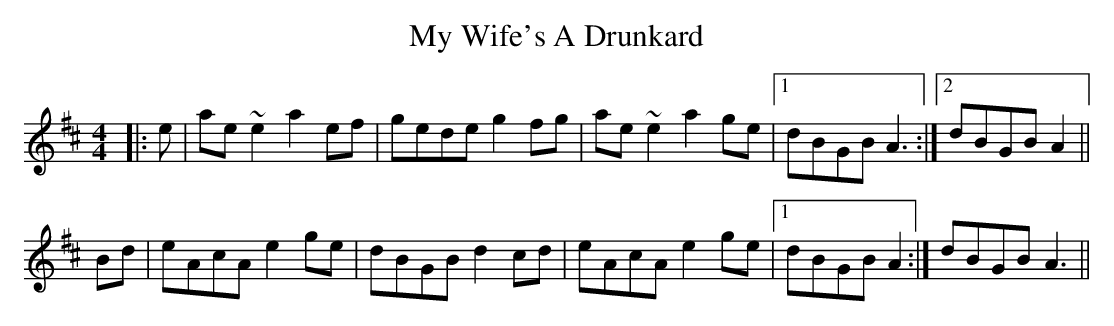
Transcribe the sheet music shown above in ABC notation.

X:1
T: My Wife's A Drunkard
M: 4/4
L: 1/8
K: Dmaj
|:e|ae ~e2 a2 ef|gede g2 fg|ae ~e2 a2 ge|1 dBGB A3:|2 dBGB A2||
Bd|eAcA e2 ge|dBGB d2 cd|eAcA e2 ge|1 dBGB A2:|[ 2 dBGB A3||
